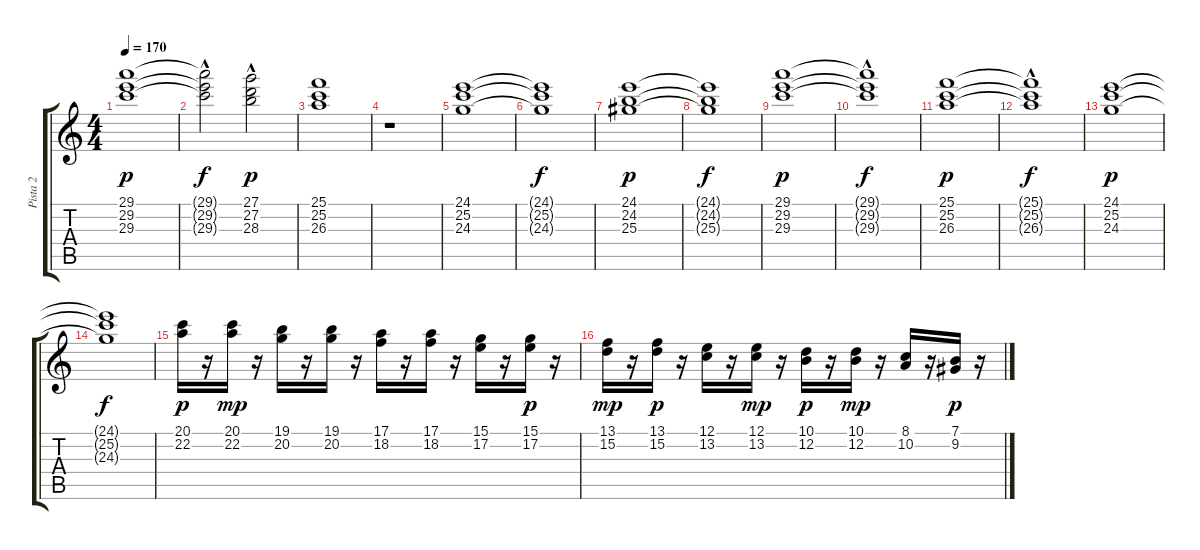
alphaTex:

\track ("Pista 2" "Pista 2") {instrument rockorgan}
\staff {score tabs}
\tuning (E4 B3 G3 D3 A2 E2) {hide}
\ts (4 4)
\tempo 170
\clef g2
\ks c
(29.1 29.2 29.3).1{dy p} |
(29.1{t} 29.2{t} 29.3{hac t}).2{dy f} (27.1 27.2{hac} 28.3{hac}).2{dy p} |
(25.1 25.2 26.3).1 |
r.1 |
(24.1 25.2 24.3).1 |
(24.1{t} 25.2{t} 24.3{t}).1{dy f} |
(24.1 24.2 25.3).1{dy p} |
(24.1{t} 24.2{t} 25.3{t}).1{dy f} |
(29.1 29.2 29.3).1{dy p} |
(29.1{t} 29.2{t} 29.3{hac t}).1{dy f} |
(25.1 25.2 26.3).1{dy p} |
(25.1{t} 25.2{hac t} 26.3{hac t}).1{dy f} |
(24.1 25.2 24.3).1{dy p} |
(24.1{t} 25.2{t} 24.3{t}).1{dy f} |
(20.1 22.2).16{dy p} r.16 (20.1 22.2).16{dy mp} r.16 (19.1 20.2).16 r.16 (19.1 20.2).16 r.16 (17.1 18.2).16 r.16 (17.1 18.2).16 r.16 (15.1 17.2).16 r.16 (15.1 17.2).16{dy p} r.16 |
(13.1 15.2).16{dy mp} r.16 (13.1 15.2).16{dy p} r.16 (12.1 13.2).16 r.16 (12.1 13.2).16{dy mp} r.16 (10.1 12.2).16{dy p} r.16 (10.1 12.2).16{dy mp} r.16 (8.1 10.2).16 r.16 (7.1 9.2).16{dy p} r.16
